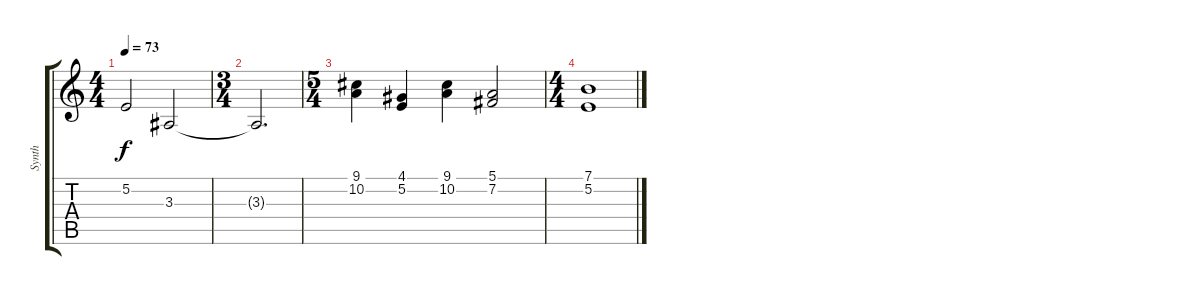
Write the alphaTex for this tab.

\track ("Synth" "Synth") {instrument stringensemble2}
\staff {score tabs}
\tuning (E4 B3 G3 D3 A2 E2) {hide}
\ts (4 4)
\tempo 73
\clef g2
\ks c
5.2.2{dy f} 3.3.2 |
\ts (3 4)
3.3{t}.2{d} |
\ts (5 4)
(9.1 10.2).4 (4.1 5.2).4 (9.1 10.2).4 (5.1 7.2).2 |
\ts (4 4)
(7.1 5.2).1
